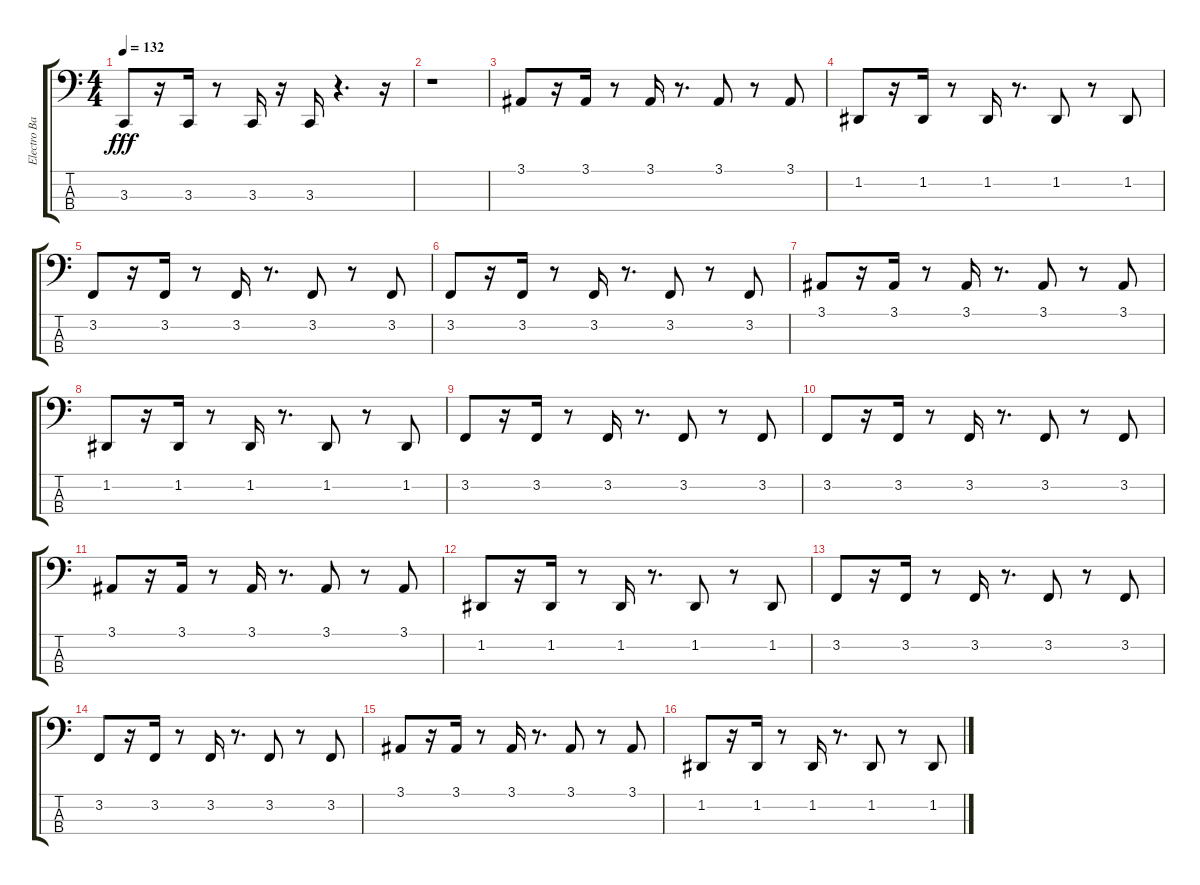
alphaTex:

\track ("Electro Bass" "Electro Ba") {instrument lead8bassandlead}
\staff {score tabs}
\tuning (G2 D2 A1 E1) {hide}
\ts (4 4)
\tempo 132
\clef f4
\ks c
3.3.8{dy fff} r.16 3.3.16 r.8 3.3.16 r.16 3.3.16 r.4{d} r.16 |
r.1 |
3.1.8 r.16 3.1.16 r.8 3.1.16 r.8{d} 3.1.8 r.8 3.1.8 |
1.2.8 r.16 1.2.16 r.8 1.2.16 r.8{d} 1.2.8 r.8 1.2.8 |
3.2.8 r.16 3.2.16 r.8 3.2.16 r.8{d} 3.2.8 r.8 3.2.8 |
3.2.8 r.16 3.2.16 r.8 3.2.16 r.8{d} 3.2.8 r.8 3.2.8 |
3.1.8 r.16 3.1.16 r.8 3.1.16 r.8{d} 3.1.8 r.8 3.1.8 |
1.2.8 r.16 1.2.16 r.8 1.2.16 r.8{d} 1.2.8 r.8 1.2.8 |
3.2.8 r.16 3.2.16 r.8 3.2.16 r.8{d} 3.2.8 r.8 3.2.8 |
3.2.8 r.16 3.2.16 r.8 3.2.16 r.8{d} 3.2.8 r.8 3.2.8 |
3.1.8 r.16 3.1.16 r.8 3.1.16 r.8{d} 3.1.8 r.8 3.1.8 |
1.2.8 r.16 1.2.16 r.8 1.2.16 r.8{d} 1.2.8 r.8 1.2.8 |
3.2.8 r.16 3.2.16 r.8 3.2.16 r.8{d} 3.2.8 r.8 3.2.8 |
3.2.8 r.16 3.2.16 r.8 3.2.16 r.8{d} 3.2.8 r.8 3.2.8 |
3.1.8 r.16 3.1.16 r.8 3.1.16 r.8{d} 3.1.8 r.8 3.1.8 |
1.2.8 r.16 1.2.16 r.8 1.2.16 r.8{d} 1.2.8 r.8 1.2.8
